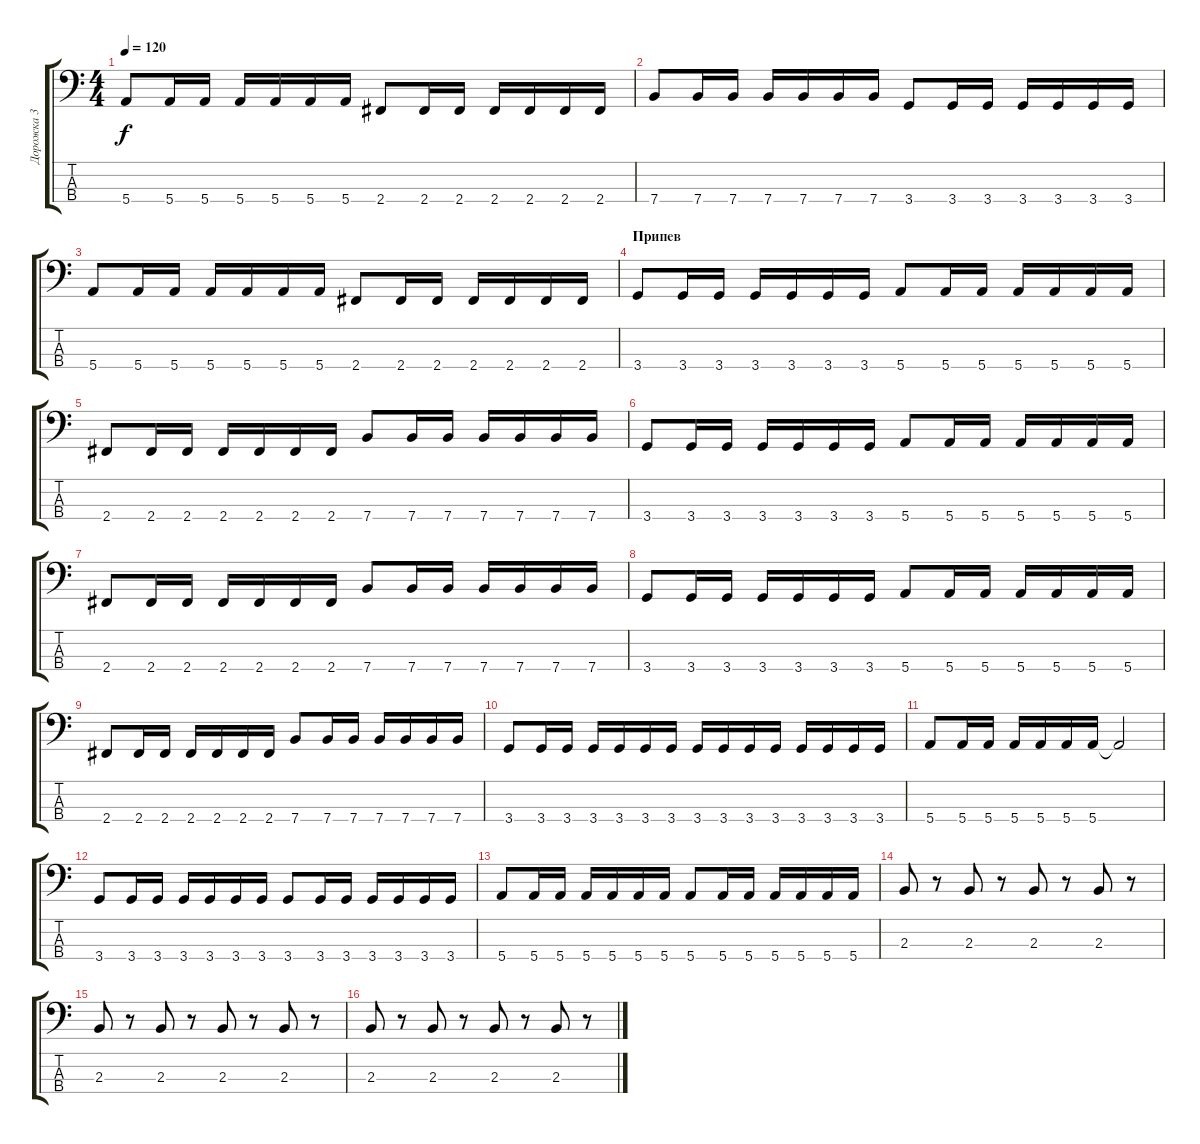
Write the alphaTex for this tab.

\track ("Дорожка 3" "Дорожка 3") {instrument electricbassfinger}
\staff {score tabs}
\tuning (G2 D2 A1 E1) {hide}
\ts (4 4)
\tempo 120
\clef f4
\ks c
5.4.8{dy f} 5.4.16 5.4.16 5.4.16 5.4.16 5.4.16 5.4.16 2.4.8 2.4.16 2.4.16 2.4.16 2.4.16 2.4.16 2.4.16 |
7.4.8 7.4.16 7.4.16 7.4.16 7.4.16 7.4.16 7.4.16 3.4.8 3.4.16 3.4.16 3.4.16 3.4.16 3.4.16 3.4.16 |
5.4.8 5.4.16 5.4.16 5.4.16 5.4.16 5.4.16 5.4.16 2.4.8 2.4.16 2.4.16 2.4.16 2.4.16 2.4.16 2.4.16 |
\section ("" "Припев")
3.4.8 3.4.16 3.4.16 3.4.16 3.4.16 3.4.16 3.4.16 5.4.8 5.4.16 5.4.16 5.4.16 5.4.16 5.4.16 5.4.16 |
2.4.8 2.4.16 2.4.16 2.4.16 2.4.16 2.4.16 2.4.16 7.4.8 7.4.16 7.4.16 7.4.16 7.4.16 7.4.16 7.4.16 |
3.4.8 3.4.16 3.4.16 3.4.16 3.4.16 3.4.16 3.4.16 5.4.8 5.4.16 5.4.16 5.4.16 5.4.16 5.4.16 5.4.16 |
2.4.8 2.4.16 2.4.16 2.4.16 2.4.16 2.4.16 2.4.16 7.4.8 7.4.16 7.4.16 7.4.16 7.4.16 7.4.16 7.4.16 |
3.4.8 3.4.16 3.4.16 3.4.16 3.4.16 3.4.16 3.4.16 5.4.8 5.4.16 5.4.16 5.4.16 5.4.16 5.4.16 5.4.16 |
2.4.8 2.4.16 2.4.16 2.4.16 2.4.16 2.4.16 2.4.16 7.4.8 7.4.16 7.4.16 7.4.16 7.4.16 7.4.16 7.4.16 |
3.4.8 3.4.16 3.4.16 3.4.16 3.4.16 3.4.16 3.4.16 3.4.16 3.4.16 3.4.16 3.4.16 3.4.16 3.4.16 3.4.16 3.4.16 |
5.4.8 5.4.16 5.4.16 5.4.16 5.4.16 5.4.16 5.4.16 5.4{t}.2 |
3.4.8 3.4.16 3.4.16 3.4.16 3.4.16 3.4.16 3.4.16 3.4.8 3.4.16 3.4.16 3.4.16 3.4.16 3.4.16 3.4.16 |
5.4.8 5.4.16 5.4.16 5.4.16 5.4.16 5.4.16 5.4.16 5.4.8 5.4.16 5.4.16 5.4.16 5.4.16 5.4.16 5.4.16 |
2.3.8 r.8 2.3.8 r.8 2.3.8 r.8 2.3.8 r.8 |
2.3.8 r.8 2.3.8 r.8 2.3.8 r.8 2.3.8 r.8 |
2.3.8 r.8 2.3.8 r.8 2.3.8 r.8 2.3.8 r.8
